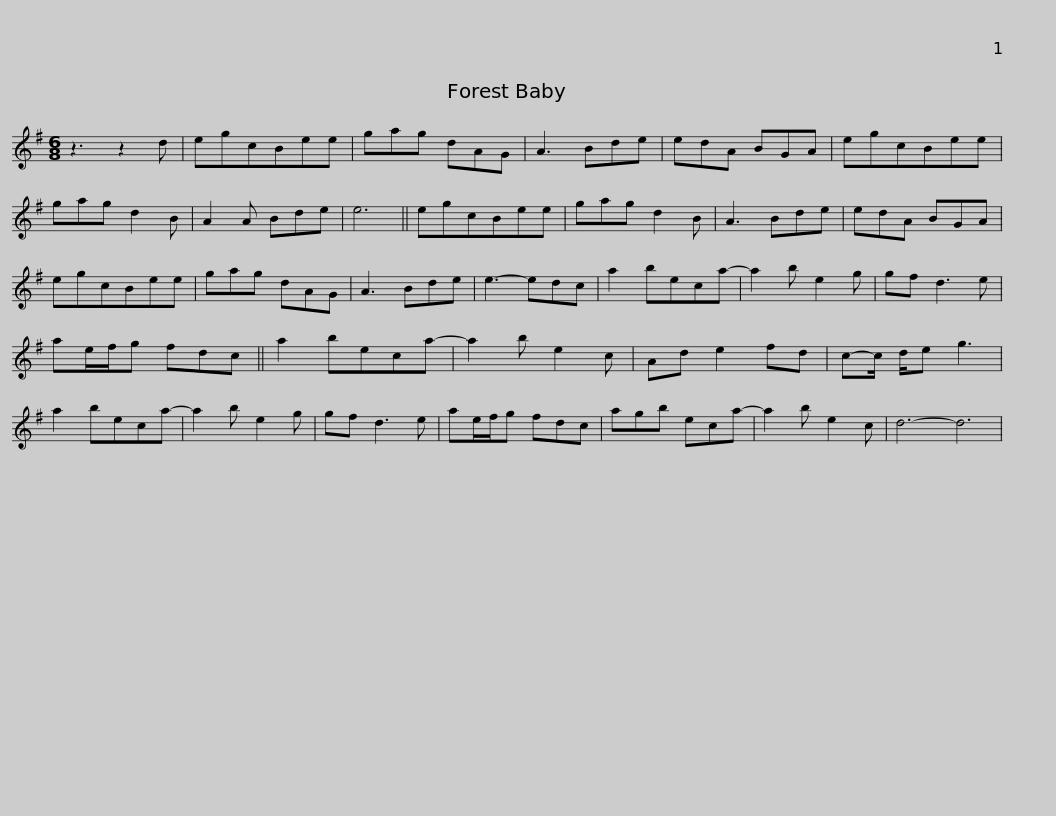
X:1
L:1/8
M:6/8
I:linebreak $
K:G
V:1 treble
V:1
 z3 z2 d | egcBee | gag dAG | A3 Bde | edA BGA | %5
 egcBee | gag d2 B | A2 A Bde |$ e6 || egcBee | %10
 gag d2 B | A3 Bde | edA BGA | egcBee | gag dAG | %15
 A3 Bde | e3- edc |$ a2 beca- | a2 b e2 g | gf d3 e | %20
 ae/f/g fdc || a2 beca- | a2 b e2 c | Ad e2 fd | c-c/ d/e g3 |$ %25
 a2 beca- | a2 b e2 g | gf d3 e | ae/f/g fdc | agb eca- | %30
 a2 b e2 c | d6- d6 | %32
